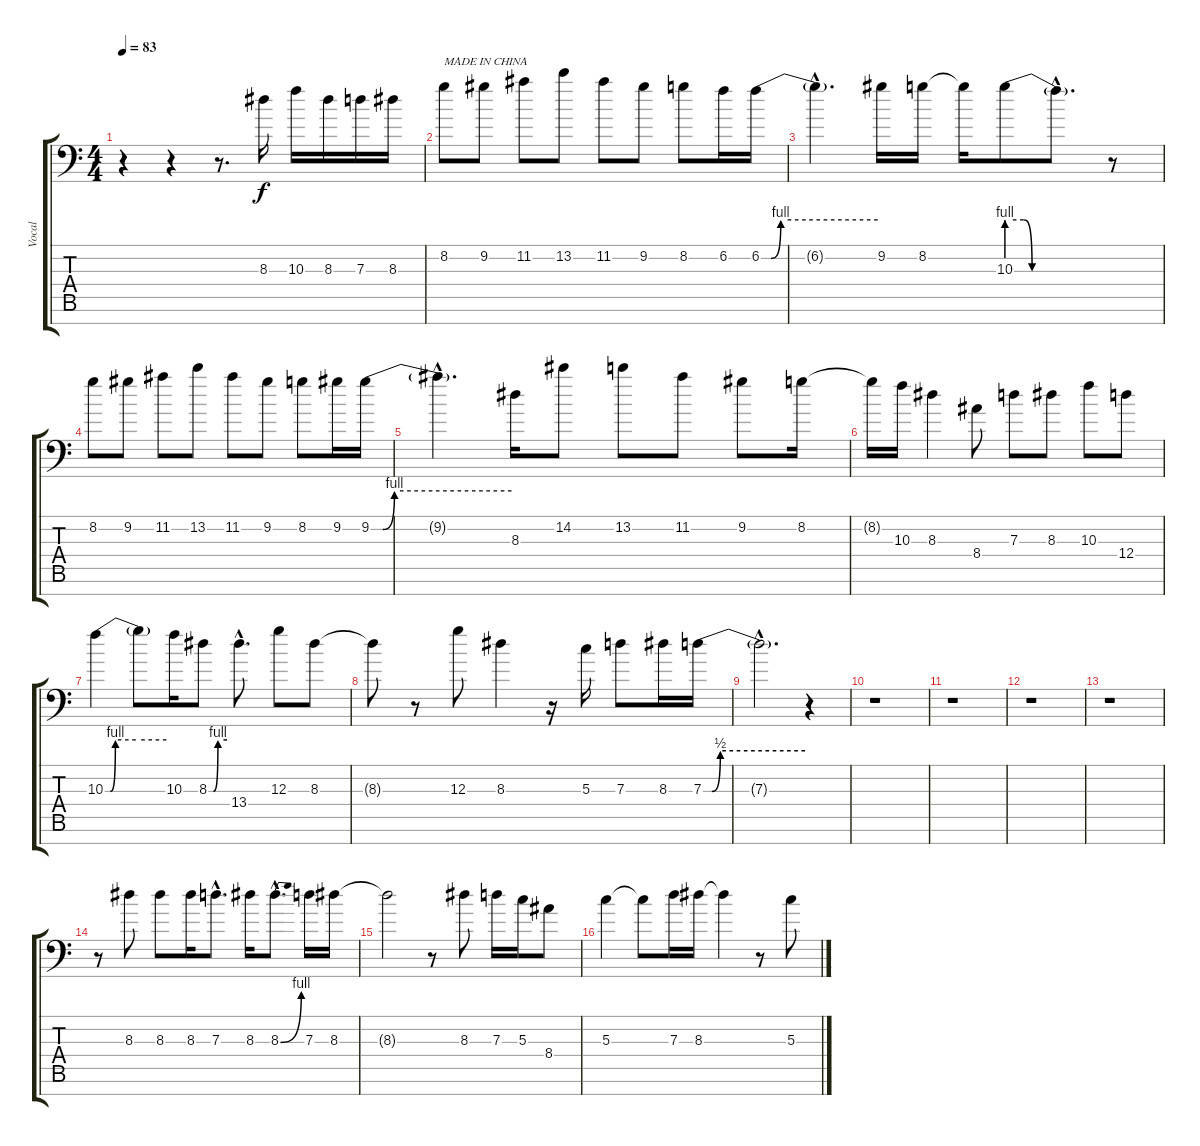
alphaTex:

\track ("Vocal" "Vocal") {instrument contrabass}
\staff {score tabs}
\tuning (E4 B3 G3 D3 A2 E2 C-1) {hide}
\ts (4 4)
\tempo 83
\clef f4
\ks c
r.4{txt "" dy f instrument contrabass} r.4 r.8{d} 8.3.16 10.3.16 8.3.16 7.3.16 8.3.16 |
8.2.8{txt "MADE IN CHINA"} 9.2.8 11.2.8 13.2.8 11.2.8 9.2.8 8.2.8 6.2.16 6.2{be (custom 0 0 5 0 10 4 60 4)}.16 |
6.2{hac t}.4{d} 9.2.16 8.2.16 8.2{t}.16 10.3{be (custom 0 4 10 4 15 0 60 0)}.8 10.3{hac t}.8{d} r.8 |
8.2.8 9.2.8 11.2.8 13.2.8 11.2.8 9.2.8 8.2.8 9.2.16 9.2{be (custom 0 0 5 0 10 4 60 4)}.16 |
9.2{hac t}.4{d} 8.3.16 14.2.8 13.2.8 11.2.8 9.2.8 8.2.16 |
8.2{t}.16 10.3.16 8.3.4 8.4.8 7.3.8 8.3.8 10.3.8 12.4.8 |
10.3{be (custom 0 0 5 0 10 4 30 4 60 4)}.4 10.3{t}.8 10.3.16 8.3{be (custom 0 0 15 0 30 4 60 4)}.8 13.4{hac}.8{d} 12.3.8 8.3.8 |
8.3{t}.8 r.8 12.3.8 8.3.4 r.16 5.3.16 7.3.8 8.3.16 7.3{be (custom 0 0 5 0 10 2 60 2)}.16 |
7.3{hac t}.2{d} r.4 |
r.1 |
r.1 |
r.1 |
r.1 |
r.8 8.3.8 8.3.8 8.3.16 7.3{hac}.8{d} 8.3.16 8.3{be (bend 0 0 60 4) hac}.8{d} 7.3.16 8.3.16 |
8.3{t}.2 r.8 8.3.8 7.3.16 5.3.16 8.4.8 |
5.3.4 5.3{t}.8 7.3.16 8.3.16 8.3{t}.4 r.8 5.3.8
